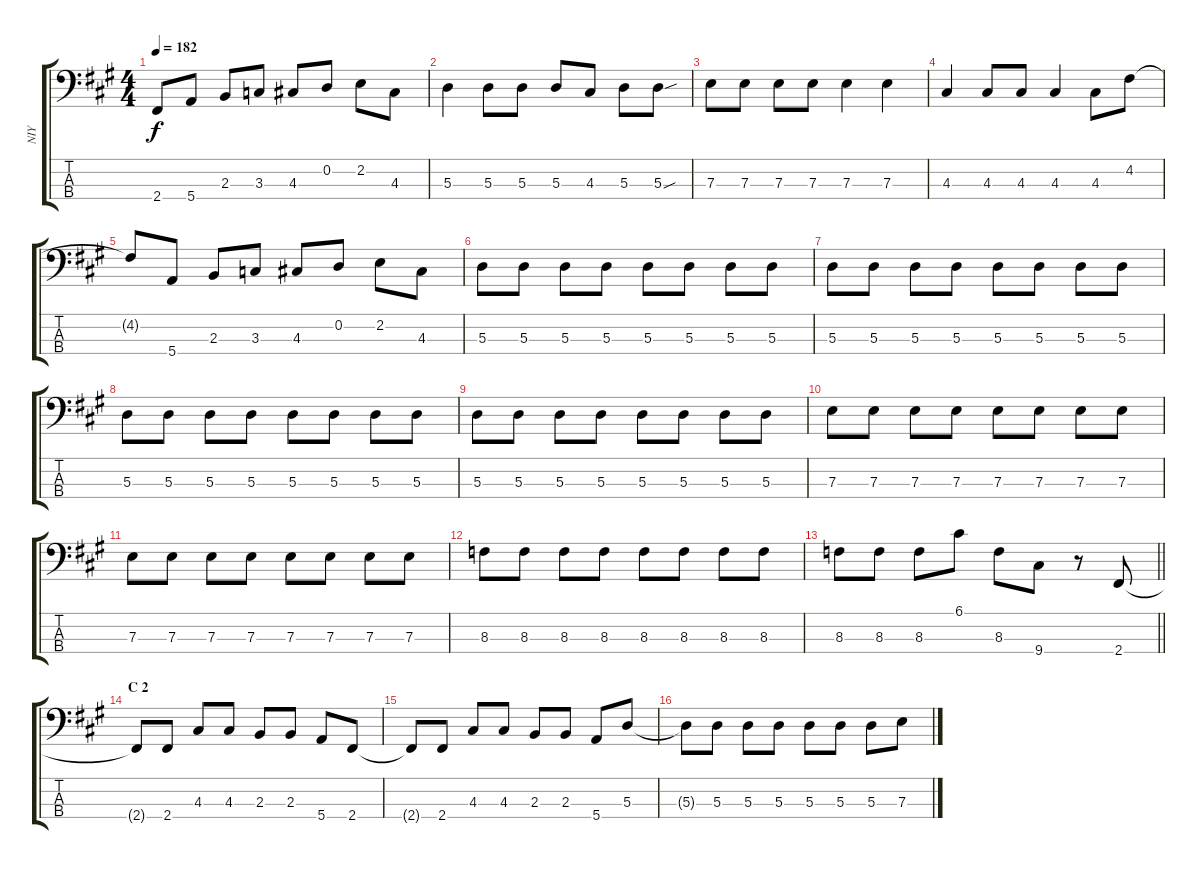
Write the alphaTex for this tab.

\track ("NIY" "NIY") {instrument electricbasspick}
\staff {score tabs}
\tuning (G2 D2 A1 E1) {hide}
\ts (4 4)
\tempo 182
\clef f4
\ks a
2.4.8{dy f} 5.4.8 2.3.8 3.3.8 4.3.8 0.2.8 2.2.8 4.3.8 |
5.3.4 5.3.8 5.3.8 5.3.8 4.3.8 5.3.8 5.3{sou}.8 |
7.3.8 7.3.8 7.3.8 7.3.8 7.3.4 7.3.4 |
4.3.4 4.3.8 4.3.8 4.3.4 4.3.8 4.2.8 |
4.2{t}.8 5.4.8 2.3.8 3.3.8 4.3.8 0.2.8 2.2.8 4.3.8 |
5.3.8 5.3.8 5.3.8 5.3.8 5.3.8 5.3.8 5.3.8 5.3.8 |
5.3.8 5.3.8 5.3.8 5.3.8 5.3.8 5.3.8 5.3.8 5.3.8 |
5.3.8 5.3.8 5.3.8 5.3.8 5.3.8 5.3.8 5.3.8 5.3.8 |
5.3.8 5.3.8 5.3.8 5.3.8 5.3.8 5.3.8 5.3.8 5.3.8 |
7.3.8 7.3.8 7.3.8 7.3.8 7.3.8 7.3.8 7.3.8 7.3.8 |
7.3.8 7.3.8 7.3.8 7.3.8 7.3.8 7.3.8 7.3.8 7.3.8 |
8.3.8 8.3.8 8.3.8 8.3.8 8.3.8 8.3.8 8.3.8 8.3.8 |
\barLineRight lightlight
8.3.8 8.3.8 8.3.8 6.1.8 8.3.8 9.4.8 r.8 2.4.8 |
\section ("" "C 2")
2.4{t}.8 2.4.8 4.3.8 4.3.8 2.3.8 2.3.8 5.4.8 2.4.8 |
2.4{t}.8 2.4.8 4.3.8 4.3.8 2.3.8 2.3.8 5.4.8 5.3.8 |
5.3{t}.8 5.3.8 5.3.8 5.3.8 5.3.8 5.3.8 5.3.8 7.3.8
